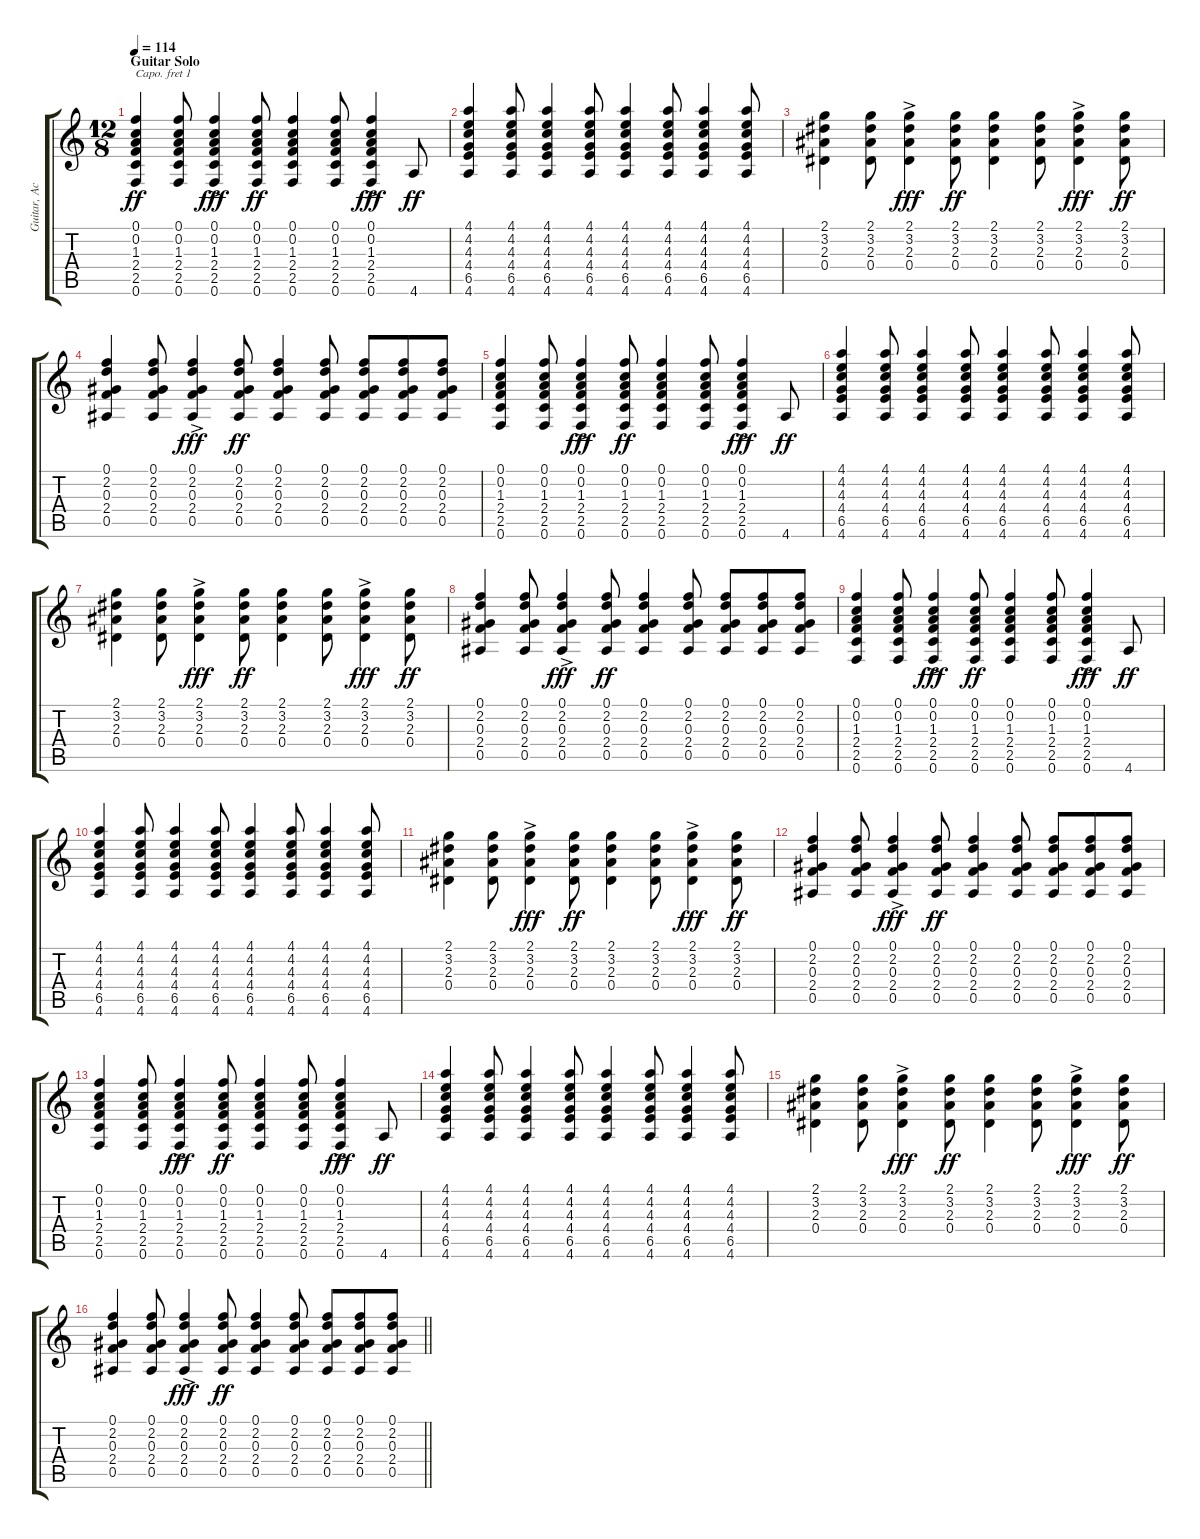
\track ("Guitar, Acoustic (Capo 1st fret)" "Guitar, Ac") {instrument acousticguitarnylon}
\staff {score tabs}
\capo 1
\tuning (E4 B3 G3 D3 A2 E2) {hide}
\ts (12 8)
\section ("" "Guitar Solo")
\tempo 114
\clef g2
\ks c
(0.1 0.2 1.3 2.4 2.5 0.6).4{dy ff} (0.1 0.2 1.3 2.4 2.5 0.6).8 (0.1{ac} 0.2{ac} 1.3{ac} 2.4{ac} 2.5{ac} 0.6{ac}).4{dy fff} (0.1 0.2 1.3 2.4 2.5 0.6).8{dy ff} (0.1 0.2 1.3 2.4 2.5 0.6).4 (0.1 0.2 1.3 2.4 2.5 0.6).8 (0.1{ac} 0.2{ac} 1.3{ac} 2.4{ac} 2.5{ac} 0.6{ac}).4{dy fff} 4.6.8{dy ff} |
(4.1 4.2 4.3 4.4 6.5 4.6).4 (4.1 4.2 4.3 4.4 6.5 4.6).8 (4.1 4.2 4.3 4.4 6.5 4.6).4 (4.1 4.2 4.3 4.4 6.5 4.6).8 (4.1 4.2 4.3 4.4 6.5 4.6).4 (4.1 4.2 4.3 4.4 6.5 4.6).8 (4.1 4.2 4.3 4.4 6.5 4.6).4 (4.1 4.2 4.3 4.4 6.5 4.6).8 |
(2.1 3.2 2.3 0.4).4 (2.1 3.2 2.3 0.4).8 (2.1{ac} 3.2{ac} 2.3{ac} 0.4{ac}).4{dy fff} (2.1 3.2 2.3 0.4).8{dy ff} (2.1 3.2 2.3 0.4).4 (2.1 3.2 2.3 0.4).8 (2.1{ac} 3.2{ac} 2.3{ac} 0.4{ac}).4{dy fff} (2.1 3.2 2.3 0.4).8{dy ff} |
(0.1 2.2 0.3 2.4 0.5).4 (0.1 2.2 0.3 2.4 0.5).8 (0.1{ac} 2.2{ac} 0.3{ac} 2.4{ac} 0.5{ac}).4{dy fff} (0.1 2.2 0.3 2.4 0.5).8{dy ff} (0.1 2.2 0.3 2.4 0.5).4 (0.1 2.2 0.3 2.4 0.5).8 (0.1 2.2 0.3 2.4 0.5).8 (0.1 2.2 0.3 2.4 0.5).8 (0.1 2.2 0.3 2.4 0.5).8 |
(0.1 0.2 1.3 2.4 2.5 0.6).4 (0.1 0.2 1.3 2.4 2.5 0.6).8 (0.1{ac} 0.2{ac} 1.3{ac} 2.4{ac} 2.5{ac} 0.6{ac}).4{dy fff} (0.1 0.2 1.3 2.4 2.5 0.6).8{dy ff} (0.1 0.2 1.3 2.4 2.5 0.6).4 (0.1 0.2 1.3 2.4 2.5 0.6).8 (0.1{ac} 0.2{ac} 1.3{ac} 2.4{ac} 2.5{ac} 0.6{ac}).4{dy fff} 4.6.8{dy ff} |
(4.1 4.2 4.3 4.4 6.5 4.6).4 (4.1 4.2 4.3 4.4 6.5 4.6).8 (4.1 4.2 4.3 4.4 6.5 4.6).4 (4.1 4.2 4.3 4.4 6.5 4.6).8 (4.1 4.2 4.3 4.4 6.5 4.6).4 (4.1 4.2 4.3 4.4 6.5 4.6).8 (4.1 4.2 4.3 4.4 6.5 4.6).4 (4.1 4.2 4.3 4.4 6.5 4.6).8 |
(2.1 3.2 2.3 0.4).4 (2.1 3.2 2.3 0.4).8 (2.1{ac} 3.2{ac} 2.3{ac} 0.4{ac}).4{dy fff} (2.1 3.2 2.3 0.4).8{dy ff} (2.1 3.2 2.3 0.4).4 (2.1 3.2 2.3 0.4).8 (2.1{ac} 3.2{ac} 2.3{ac} 0.4{ac}).4{dy fff} (2.1 3.2 2.3 0.4).8{dy ff} |
(0.1 2.2 0.3 2.4 0.5).4 (0.1 2.2 0.3 2.4 0.5).8 (0.1{ac} 2.2{ac} 0.3{ac} 2.4{ac} 0.5{ac}).4{dy fff} (0.1 2.2 0.3 2.4 0.5).8{dy ff} (0.1 2.2 0.3 2.4 0.5).4 (0.1 2.2 0.3 2.4 0.5).8 (0.1 2.2 0.3 2.4 0.5).8 (0.1 2.2 0.3 2.4 0.5).8 (0.1 2.2 0.3 2.4 0.5).8 |
(0.1 0.2 1.3 2.4 2.5 0.6).4 (0.1 0.2 1.3 2.4 2.5 0.6).8 (0.1{ac} 0.2{ac} 1.3{ac} 2.4{ac} 2.5{ac} 0.6{ac}).4{dy fff} (0.1 0.2 1.3 2.4 2.5 0.6).8{dy ff} (0.1 0.2 1.3 2.4 2.5 0.6).4 (0.1 0.2 1.3 2.4 2.5 0.6).8 (0.1{ac} 0.2{ac} 1.3{ac} 2.4{ac} 2.5{ac} 0.6{ac}).4{dy fff} 4.6.8{dy ff} |
(4.1 4.2 4.3 4.4 6.5 4.6).4 (4.1 4.2 4.3 4.4 6.5 4.6).8 (4.1 4.2 4.3 4.4 6.5 4.6).4 (4.1 4.2 4.3 4.4 6.5 4.6).8 (4.1 4.2 4.3 4.4 6.5 4.6).4 (4.1 4.2 4.3 4.4 6.5 4.6).8 (4.1 4.2 4.3 4.4 6.5 4.6).4 (4.1 4.2 4.3 4.4 6.5 4.6).8 |
(2.1 3.2 2.3 0.4).4 (2.1 3.2 2.3 0.4).8 (2.1{ac} 3.2{ac} 2.3{ac} 0.4{ac}).4{dy fff} (2.1 3.2 2.3 0.4).8{dy ff} (2.1 3.2 2.3 0.4).4 (2.1 3.2 2.3 0.4).8 (2.1{ac} 3.2{ac} 2.3{ac} 0.4{ac}).4{dy fff} (2.1 3.2 2.3 0.4).8{dy ff} |
(0.1 2.2 0.3 2.4 0.5).4 (0.1 2.2 0.3 2.4 0.5).8 (0.1{ac} 2.2{ac} 0.3{ac} 2.4{ac} 0.5{ac}).4{dy fff} (0.1 2.2 0.3 2.4 0.5).8{dy ff} (0.1 2.2 0.3 2.4 0.5).4 (0.1 2.2 0.3 2.4 0.5).8 (0.1 2.2 0.3 2.4 0.5).8 (0.1 2.2 0.3 2.4 0.5).8 (0.1 2.2 0.3 2.4 0.5).8 |
(0.1 0.2 1.3 2.4 2.5 0.6).4 (0.1 0.2 1.3 2.4 2.5 0.6).8 (0.1{ac} 0.2{ac} 1.3{ac} 2.4{ac} 2.5{ac} 0.6{ac}).4{dy fff} (0.1 0.2 1.3 2.4 2.5 0.6).8{dy ff} (0.1 0.2 1.3 2.4 2.5 0.6).4 (0.1 0.2 1.3 2.4 2.5 0.6).8 (0.1{ac} 0.2{ac} 1.3{ac} 2.4{ac} 2.5{ac} 0.6{ac}).4{dy fff} 4.6.8{dy ff} |
(4.1 4.2 4.3 4.4 6.5 4.6).4 (4.1 4.2 4.3 4.4 6.5 4.6).8 (4.1 4.2 4.3 4.4 6.5 4.6).4 (4.1 4.2 4.3 4.4 6.5 4.6).8 (4.1 4.2 4.3 4.4 6.5 4.6).4 (4.1 4.2 4.3 4.4 6.5 4.6).8 (4.1 4.2 4.3 4.4 6.5 4.6).4 (4.1 4.2 4.3 4.4 6.5 4.6).8 |
(2.1 3.2 2.3 0.4).4 (2.1 3.2 2.3 0.4).8 (2.1{ac} 3.2{ac} 2.3{ac} 0.4{ac}).4{dy fff} (2.1 3.2 2.3 0.4).8{dy ff} (2.1 3.2 2.3 0.4).4 (2.1 3.2 2.3 0.4).8 (2.1{ac} 3.2{ac} 2.3{ac} 0.4{ac}).4{dy fff} (2.1 3.2 2.3 0.4).8{dy ff} |
\barLineRight lightlight
(0.1 2.2 0.3 2.4 0.5).4 (0.1 2.2 0.3 2.4 0.5).8 (0.1{ac} 2.2{ac} 0.3{ac} 2.4{ac} 0.5{ac}).4{dy fff} (0.1 2.2 0.3 2.4 0.5).8{dy ff} (0.1 2.2 0.3 2.4 0.5).4 (0.1 2.2 0.3 2.4 0.5).8 (0.1 2.2 0.3 2.4 0.5).8 (0.1 2.2 0.3 2.4 0.5).8 (0.1 2.2 0.3 2.4 0.5).8
